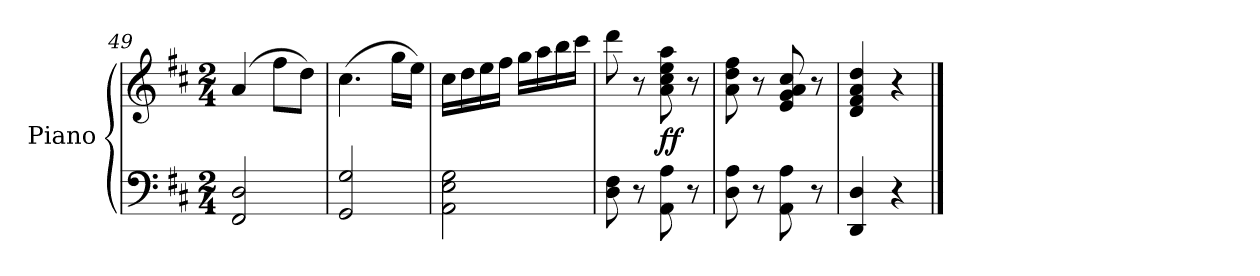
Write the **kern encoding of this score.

**kern	**kern	**dynam
*part1	*part1	*part1
*staff2	*staff1	*staff1/2
*I"Piano	*	*
*I'Pno.	*	*
*clefF4	*clefG2	*
*k[f#c#]	*k[f#c#]	*
*M2/4	*M2/4	*
=49	=49	=49
2FF#/ 2D/	(>4a/	.
.	8ff#\L	.
.	8dd\J)	.
=50	=50	=50
2GG/ 2G/	(>4.cc#\	.
.	16gg\LL	.
.	16ee\JJ)	.
=51	=51	=51
2AA\ 2E\ 2G\	16cc#\LL	.
.	16dd\	.
.	16ee\	.
.	16ff#\JJ	.
.	16gg\LL	.
.	16aa\	.
.	16bb\	.
.	16ccc#\JJ	.
=52	=52	=52
8D\ 8F#\	8ddd\	.
8r	8r	.
!	!	!LO:DY:b
8AA\ 8A\	8a\ 8cc#\ 8ee\ 8aa\	ff
8r	8r	.
=53	=53	=53
8D\ 8A\	8a\ 8dd\ 8ff#\	.
8r	8r	.
8AA\ 8A\	8e/ 8g/ 8a/ 8cc#/	.
8r	8r	.
=54	=54	=54
4DD/ 4D/	4d/ 4f#/ 4a/ 4dd/	.
4r	4r	.
==	==	==
*-	*-	*-
